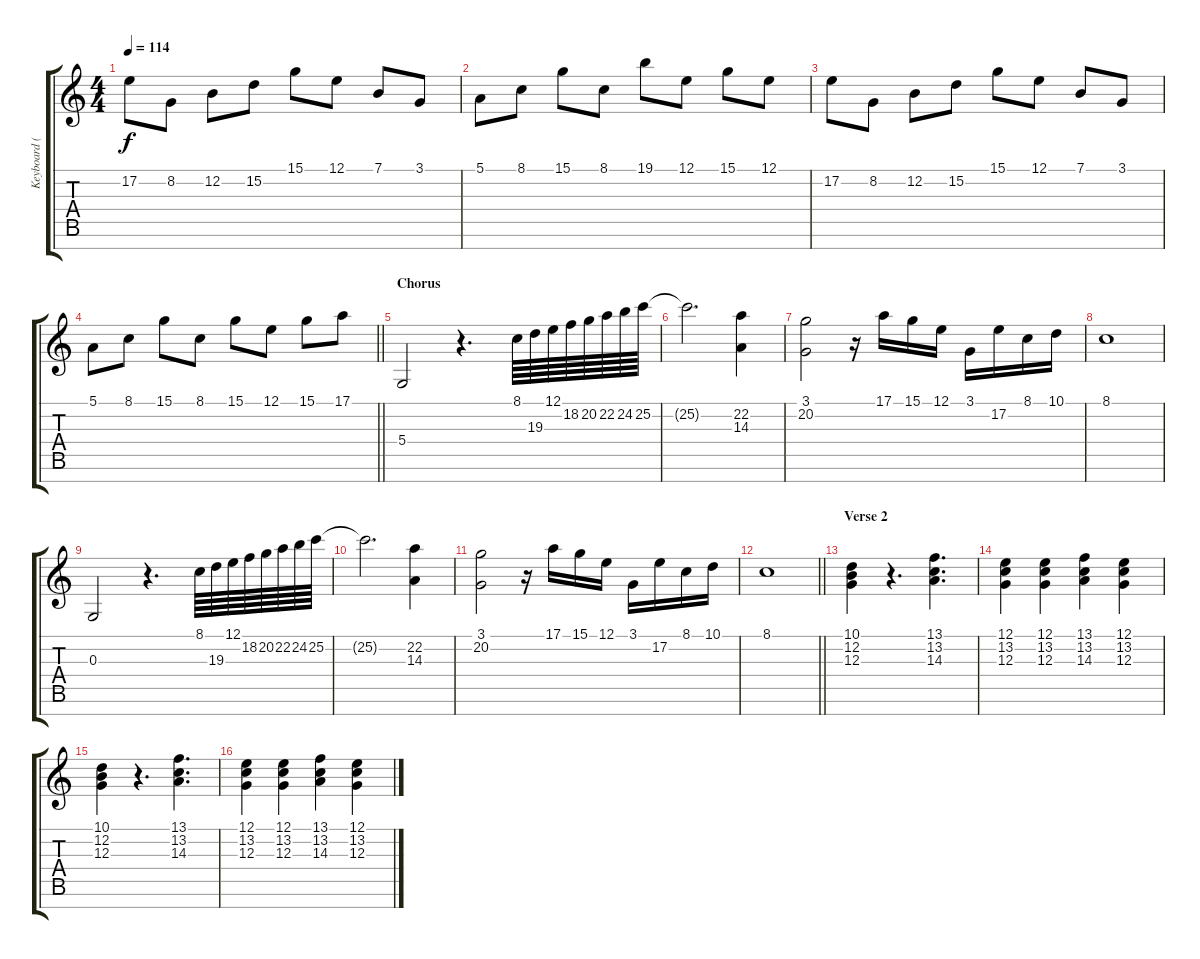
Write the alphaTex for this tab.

\track ("Keyboard (Organ)" "Keyboard (") {instrument drawbarorgan}
\staff {score tabs}
\tuning (E4 B3 G3 D3 A2 E2 B1) {hide}
\ts (4 4)
\tempo 114
\clef g2
\ks c
17.2.8{dy f} 8.2.8 12.2.8 15.2.8 15.1.8 12.1.8 7.1.8 3.1.8 |
5.1.8 8.1.8 15.1.8 8.1.8 19.1.8 12.1.8 15.1.8 12.1.8 |
17.2.8 8.2.8 12.2.8 15.2.8 15.1.8 12.1.8 7.1.8 3.1.8 |
\barLineRight lightlight
5.1.8 8.1.8 15.1.8 8.1.8 15.1.8 12.1.8 15.1.8 17.1.8 |
\section ("" "Chorus")
5.4.2 r.4{d} 8.1.64 19.3.64 12.1.64 18.2.64 20.2.64 22.2.64 24.2.64 25.2.64 |
25.2{t}.2{d} (22.2 14.3).4 |
(3.1 20.2).2 r.16 17.1.16 15.1.16 12.1.16 3.1.16 17.2.16 8.1.16 10.1.16 |
8.1.1 |
0.3.2 r.4{d} 8.1.64 19.3.64 12.1.64 18.2.64 20.2.64 22.2.64 24.2.64 25.2.64 |
25.2{t}.2{d} (22.2 14.3).4 |
(3.1 20.2).2 r.16 17.1.16 15.1.16 12.1.16 3.1.16 17.2.16 8.1.16 10.1.16 |
\barLineRight lightlight
8.1.1 |
\section ("" "Verse 2")
(10.1 12.2 12.3).4 r.4{d} (13.1 13.2 14.3).4{d} |
(12.1 13.2 12.3).4 (12.1 13.2 12.3).4 (13.1 13.2 14.3).4 (12.1 13.2 12.3).4 |
(10.1 12.2 12.3).4 r.4{d} (13.1 13.2 14.3).4{d} |
(12.1 13.2 12.3).4 (12.1 13.2 12.3).4 (13.1 13.2 14.3).4 (12.1 13.2 12.3).4
